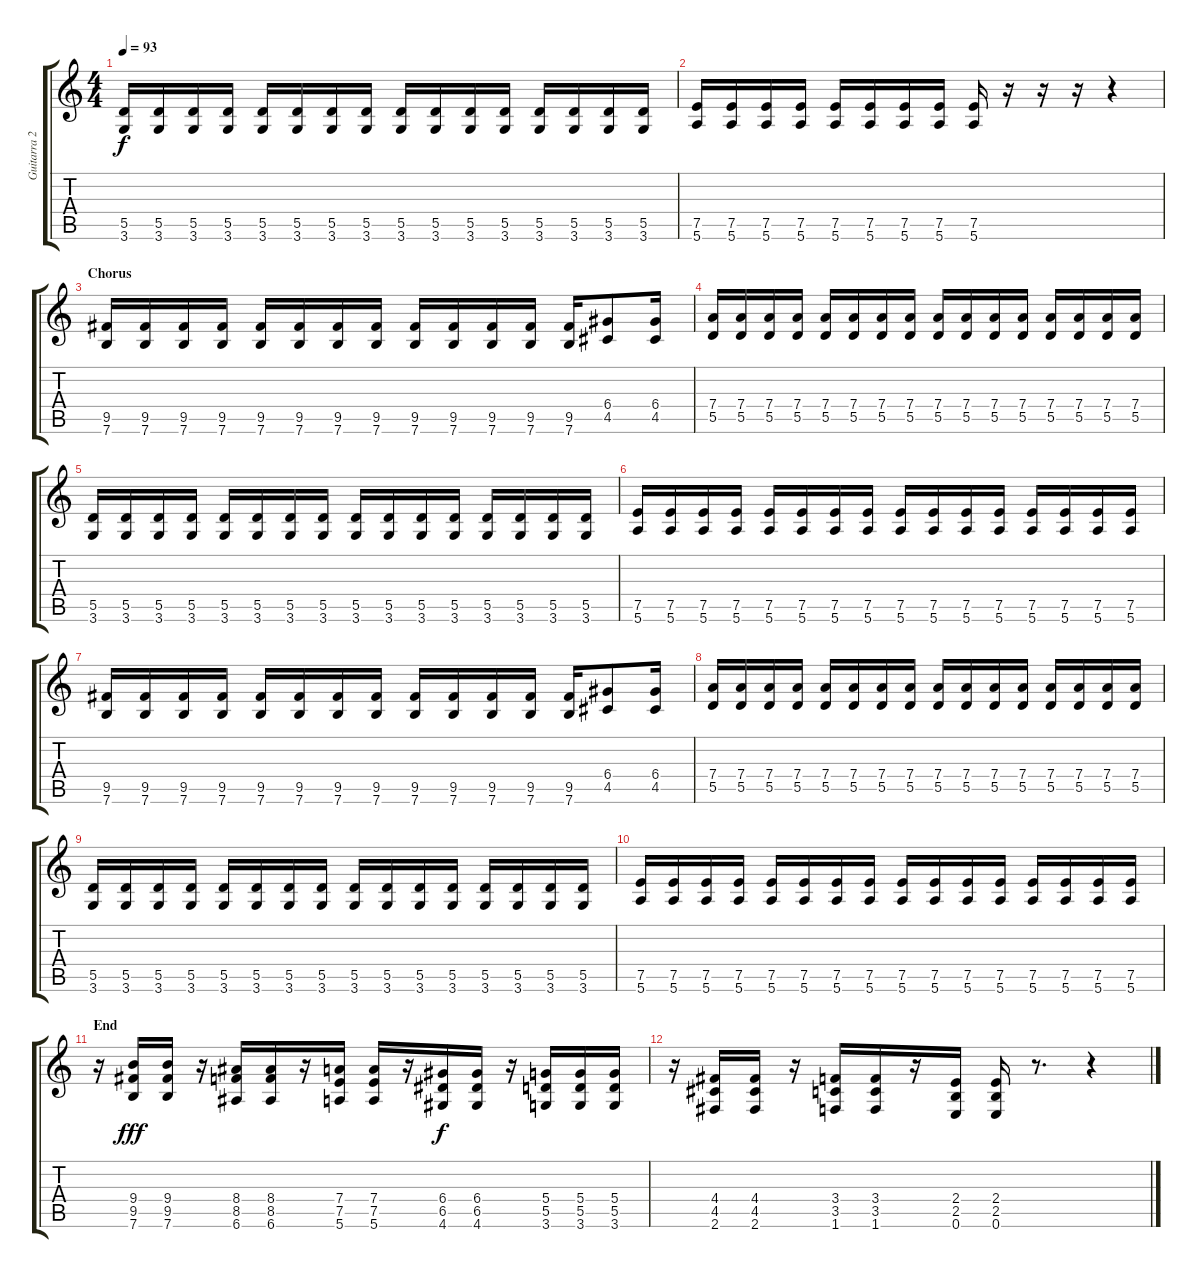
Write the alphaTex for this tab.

\track ("Guitarra 2 - Erik" "Guitarra 2") {instrument overdrivenguitar}
\staff {score tabs}
\tuning (E4 B3 G3 D3 A2 E2) {hide}
\ts (4 4)
\tempo 93
\clef g2
\ks c
(5.5 3.6).16{dy f} (5.5 3.6).16 (5.5 3.6).16 (5.5 3.6).16 (5.5 3.6).16 (5.5 3.6).16 (5.5 3.6).16 (5.5 3.6).16 (5.5 3.6).16 (5.5 3.6).16 (5.5 3.6).16 (5.5 3.6).16 (5.5 3.6).16 (5.5 3.6).16 (5.5 3.6).16 (5.5 3.6).16 |
(7.5 5.6).16 (7.5 5.6).16 (7.5 5.6).16 (7.5 5.6).16 (7.5 5.6).16 (7.5 5.6).16 (7.5 5.6).16 (7.5 5.6).16 (7.5 5.6).16 r.16 r.16 r.16 r.4 |
\section ("" "Chorus ")
(9.5 7.6).16 (9.5 7.6).16 (9.5 7.6).16 (9.5 7.6).16 (9.5 7.6).16 (9.5 7.6).16 (9.5 7.6).16 (9.5 7.6).16 (9.5 7.6).16 (9.5 7.6).16 (9.5 7.6).16 (9.5 7.6).16 (9.5 7.6).16 (6.4 4.5).8 (6.4 4.5).16 |
(7.4 5.5).16 (7.4 5.5).16 (7.4 5.5).16 (7.4 5.5).16 (7.4 5.5).16 (7.4 5.5).16 (7.4 5.5).16 (7.4 5.5).16 (7.4 5.5).16 (7.4 5.5).16 (7.4 5.5).16 (7.4 5.5).16 (7.4 5.5).16 (7.4 5.5).16 (7.4 5.5).16 (7.4 5.5).16 |
(5.5 3.6).16 (5.5 3.6).16 (5.5 3.6).16 (5.5 3.6).16 (5.5 3.6).16 (5.5 3.6).16 (5.5 3.6).16 (5.5 3.6).16 (5.5 3.6).16 (5.5 3.6).16 (5.5 3.6).16 (5.5 3.6).16 (5.5 3.6).16 (5.5 3.6).16 (5.5 3.6).16 (5.5 3.6).16 |
(7.5 5.6).16 (7.5 5.6).16 (7.5 5.6).16 (7.5 5.6).16 (7.5 5.6).16 (7.5 5.6).16 (7.5 5.6).16 (7.5 5.6).16 (7.5 5.6).16 (7.5 5.6).16 (7.5 5.6).16 (7.5 5.6).16 (7.5 5.6).16 (7.5 5.6).16 (7.5 5.6).16 (7.5 5.6).16 |
(9.5 7.6).16 (9.5 7.6).16 (9.5 7.6).16 (9.5 7.6).16 (9.5 7.6).16 (9.5 7.6).16 (9.5 7.6).16 (9.5 7.6).16 (9.5 7.6).16 (9.5 7.6).16 (9.5 7.6).16 (9.5 7.6).16 (9.5 7.6).16 (6.4 4.5).8 (6.4 4.5).16 |
(7.4 5.5).16 (7.4 5.5).16 (7.4 5.5).16 (7.4 5.5).16 (7.4 5.5).16 (7.4 5.5).16 (7.4 5.5).16 (7.4 5.5).16 (7.4 5.5).16 (7.4 5.5).16 (7.4 5.5).16 (7.4 5.5).16 (7.4 5.5).16 (7.4 5.5).16 (7.4 5.5).16 (7.4 5.5).16 |
(5.5 3.6).16 (5.5 3.6).16 (5.5 3.6).16 (5.5 3.6).16 (5.5 3.6).16 (5.5 3.6).16 (5.5 3.6).16 (5.5 3.6).16 (5.5 3.6).16 (5.5 3.6).16 (5.5 3.6).16 (5.5 3.6).16 (5.5 3.6).16 (5.5 3.6).16 (5.5 3.6).16 (5.5 3.6).16 |
(7.5 5.6).16 (7.5 5.6).16 (7.5 5.6).16 (7.5 5.6).16 (7.5 5.6).16 (7.5 5.6).16 (7.5 5.6).16 (7.5 5.6).16 (7.5 5.6).16 (7.5 5.6).16 (7.5 5.6).16 (7.5 5.6).16 (7.5 5.6).16 (7.5 5.6).16 (7.5 5.6).16 (7.5 5.6).16 |
\section ("" "End")
r.16{volume 0} (9.4 9.5 7.6).16{dy fff} (9.4 9.5 7.6).16 r.16 (8.4 8.5 6.6).16 (8.4 8.5 6.6).16 r.16 (7.4 7.5 5.6).16 (7.4 7.5 5.6).16 r.16 (6.4 6.5 4.6).16{dy f} (6.4 6.5 4.6).16 r.16 (5.4 5.5 3.6).16 (5.4 5.5 3.6).16 (5.4 5.5 3.6).16 |
r.16 (4.4 4.5 2.6).16 (4.4 4.5 2.6).16 r.16 (3.4 3.5 1.6).16 (3.4 3.5 1.6).16 r.16 (2.4 2.5 0.6).16 (2.4 2.5 0.6).16 r.8{d} r.4
